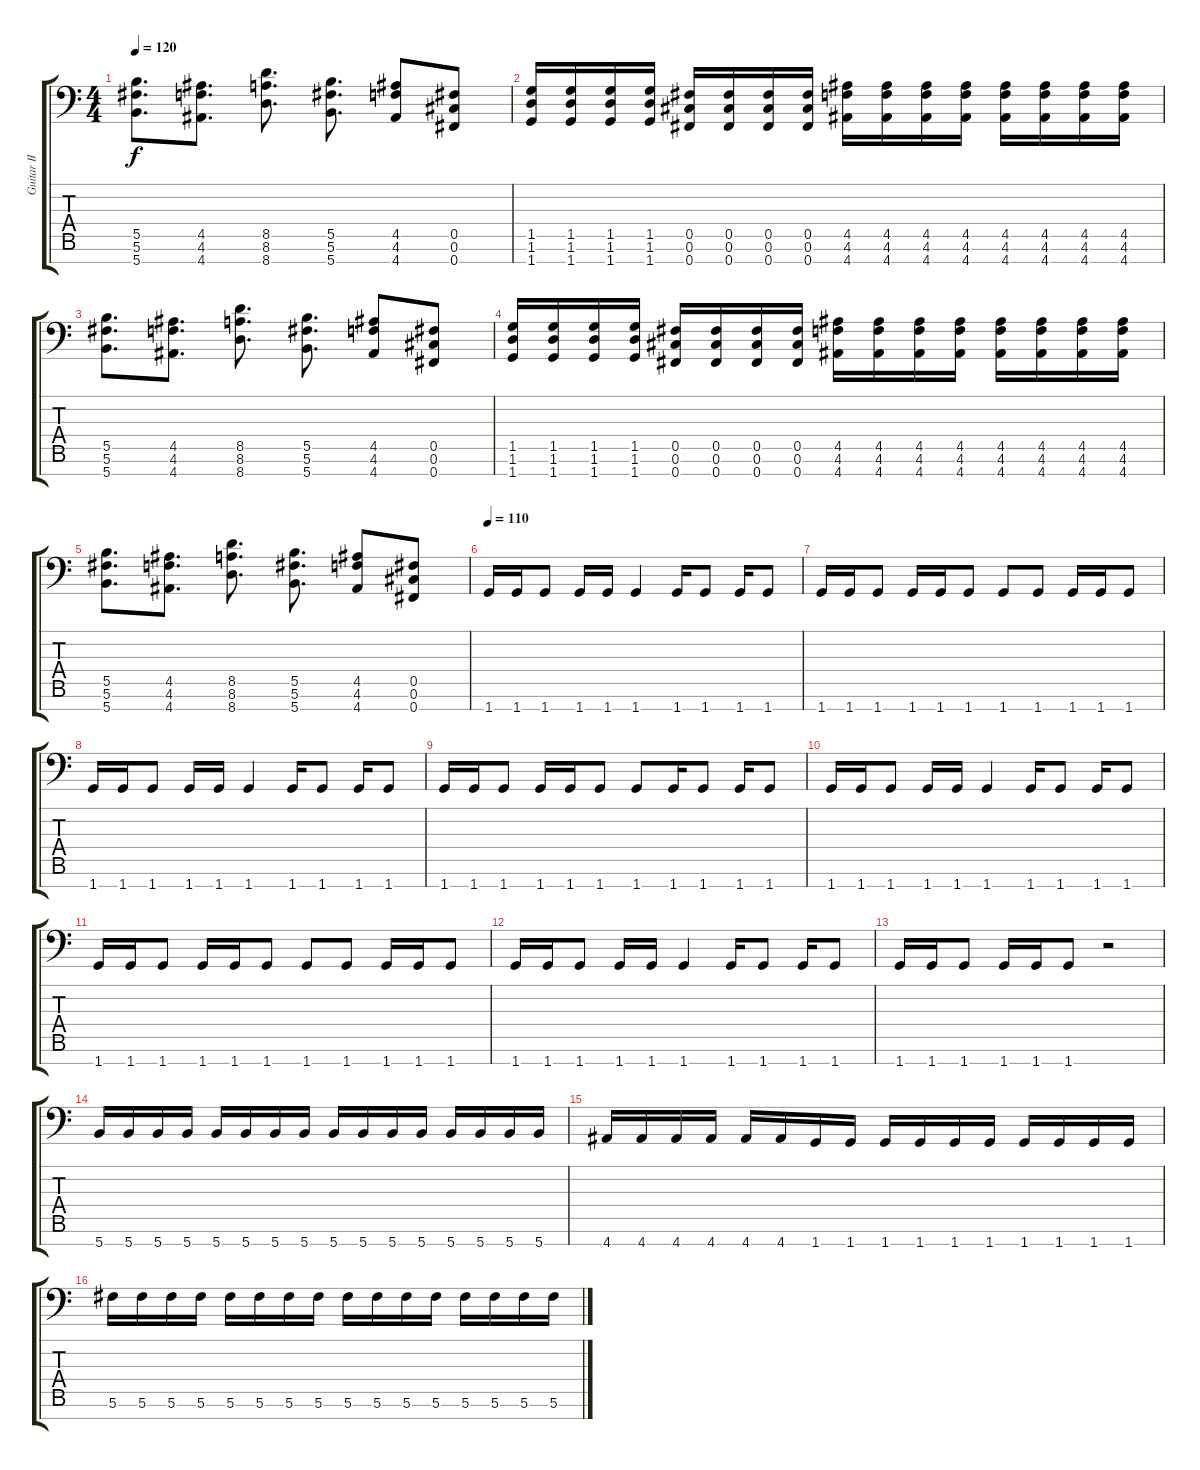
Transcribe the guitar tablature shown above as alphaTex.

\track ("Guitar II" "Guitar II") {instrument distortionguitar}
\staff {score tabs}
\tuning (Db4 Ab3 E3 B2 Gb2 Db2 Gb1) {hide}
\ts (4 4)
\tempo 120
\clef f4
\ks c
(5.5 5.6 5.7).8{d dy f} (4.5 4.6 4.7).8{d} (8.5 8.6 8.7).8{d} (5.5 5.6 5.7).8{d} (4.5 4.6 4.7).8 (0.5 0.6 0.7).8 |
(1.5 1.6 1.7).16 (1.5 1.6 1.7).16 (1.5 1.6 1.7).16 (1.5 1.6 1.7).16 (0.5 0.6 0.7).16 (0.5 0.6 0.7).16 (0.5 0.6 0.7).16 (0.5 0.6 0.7).16 (4.5 4.6 4.7).16 (4.5 4.6 4.7).16 (4.5 4.6 4.7).16 (4.5 4.6 4.7).16 (4.5 4.6 4.7).16 (4.5 4.6 4.7).16 (4.5 4.6 4.7).16 (4.5 4.6 4.7).16 |
(5.5 5.6 5.7).8{d} (4.5 4.6 4.7).8{d} (8.5 8.6 8.7).8{d} (5.5 5.6 5.7).8{d} (4.5 4.6 4.7).8 (0.5 0.6 0.7).8 |
(1.5 1.6 1.7).16 (1.5 1.6 1.7).16 (1.5 1.6 1.7).16 (1.5 1.6 1.7).16 (0.5 0.6 0.7).16 (0.5 0.6 0.7).16 (0.5 0.6 0.7).16 (0.5 0.6 0.7).16 (4.5 4.6 4.7).16 (4.5 4.6 4.7).16 (4.5 4.6 4.7).16 (4.5 4.6 4.7).16 (4.5 4.6 4.7).16 (4.5 4.6 4.7).16 (4.5 4.6 4.7).16 (4.5 4.6 4.7).16 |
(5.5 5.6 5.7).8{d} (4.5 4.6 4.7).8{d} (8.5 8.6 8.7).8{d} (5.5 5.6 5.7).8{d} (4.5 4.6 4.7).8 (0.5 0.6 0.7).8 |
\tempo 110
1.7.16 1.7.16 1.7.8 1.7.16 1.7.16 1.7.4 1.7.16 1.7.8 1.7.16 1.7.8 |
1.7.16 1.7.16 1.7.8 1.7.16 1.7.16 1.7.8 1.7.8 1.7.8 1.7.16 1.7.16 1.7.8 |
1.7.16 1.7.16 1.7.8 1.7.16 1.7.16 1.7.4 1.7.16 1.7.8 1.7.16 1.7.8 |
1.7.16 1.7.16 1.7.8 1.7.16 1.7.16 1.7.8 1.7.8 1.7.16 1.7.8 1.7.16 1.7.8 |
1.7.16 1.7.16 1.7.8 1.7.16 1.7.16 1.7.4 1.7.16 1.7.8 1.7.16 1.7.8 |
1.7.16 1.7.16 1.7.8 1.7.16 1.7.16 1.7.8 1.7.8 1.7.8 1.7.16 1.7.16 1.7.8 |
1.7.16 1.7.16 1.7.8 1.7.16 1.7.16 1.7.4 1.7.16 1.7.8 1.7.16 1.7.8 |
1.7.16 1.7.16 1.7.8 1.7.16 1.7.16 1.7.8 r.2 |
5.7.16 5.7.16 5.7.16 5.7.16 5.7.16 5.7.16 5.7.16 5.7.16 5.7.16 5.7.16 5.7.16 5.7.16 5.7.16 5.7.16 5.7.16 5.7.16 |
4.7.16 4.7.16 4.7.16 4.7.16 4.7.16 4.7.16 1.7.16 1.7.16 1.7.16 1.7.16 1.7.16 1.7.16 1.7.16 1.7.16 1.7.16 1.7.16 |
5.6.16 5.6.16 5.6.16 5.6.16 5.6.16 5.6.16 5.6.16 5.6.16 5.6.16 5.6.16 5.6.16 5.6.16 5.6.16 5.6.16 5.6.16 5.6.16
